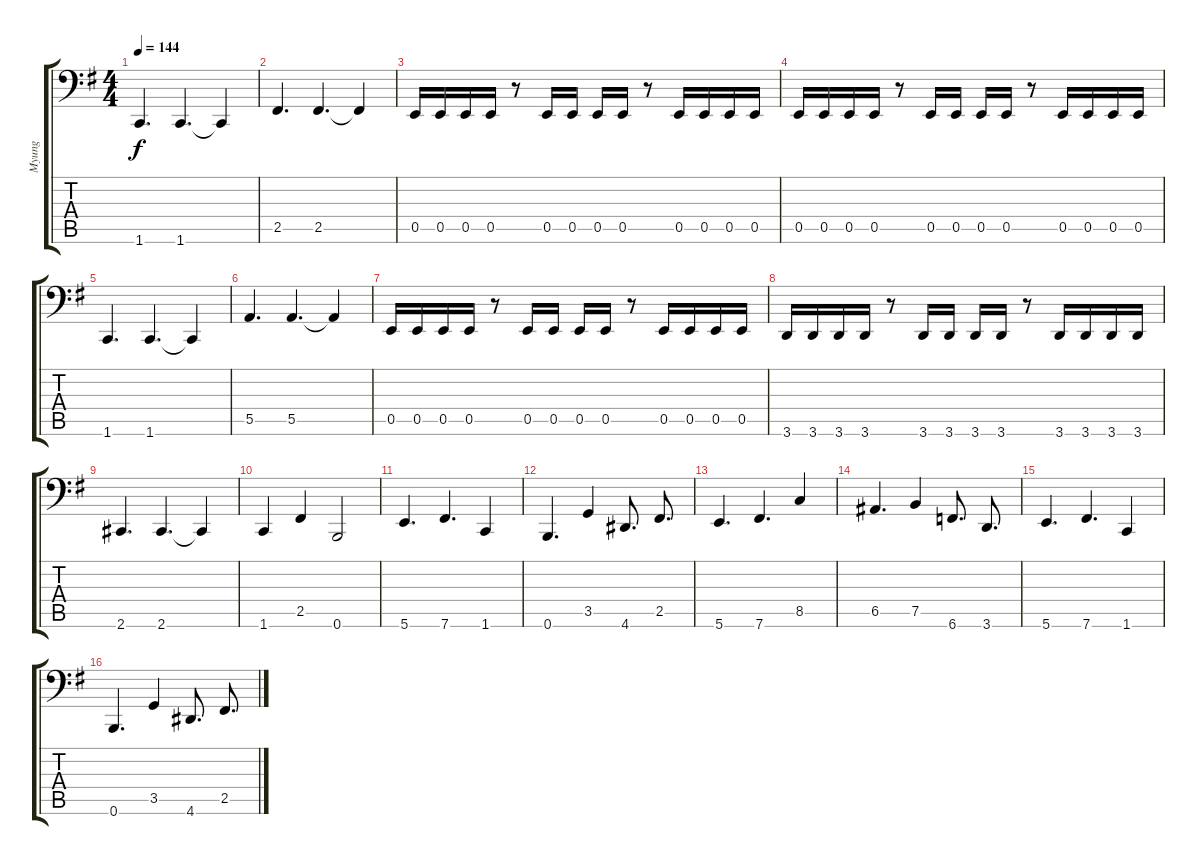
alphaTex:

\track ("Myung" "Myung") {instrument electricbassfinger}
\staff {score tabs}
\tuning (C3 G2 D2 A1 E1 B0) {hide}
\ts (4 4)
\tempo 144
\clef f4
\ks eminor
1.6.4{d dy f} 1.6.4{d} 1.6{t}.4 |
2.5.4{d} 2.5.4{d} 2.5{t}.4 |
0.5.16 0.5.16 0.5.16 0.5.16 r.8 0.5.16 0.5.16 0.5.16 0.5.16 r.8 0.5.16 0.5.16 0.5.16 0.5.16 |
0.5.16 0.5.16 0.5.16 0.5.16 r.8 0.5.16 0.5.16 0.5.16 0.5.16 r.8 0.5.16 0.5.16 0.5.16 0.5.16 |
1.6.4{d} 1.6.4{d} 1.6{t}.4 |
5.5.4{d} 5.5.4{d} 5.5{t}.4 |
0.5.16 0.5.16 0.5.16 0.5.16 r.8 0.5.16 0.5.16 0.5.16 0.5.16 r.8 0.5.16 0.5.16 0.5.16 0.5.16 |
3.6.16 3.6.16 3.6.16 3.6.16 r.8 3.6.16 3.6.16 3.6.16 3.6.16 r.8 3.6.16 3.6.16 3.6.16 3.6.16 |
2.6.4{d} 2.6.4{d} 2.6{t}.4 |
1.6.4 2.5.4 0.6.2 |
5.6.4{d} 7.6.4{d} 1.6.4 |
0.6.4{d} 3.5.4 4.6.8{d} 2.5.8{d} |
5.6.4{d} 7.6.4{d} 8.5.4 |
6.5.4{d} 7.5.4 6.6.8{d} 3.6.8{d} |
5.6.4{d} 7.6.4{d} 1.6.4 |
0.6.4{d} 3.5.4 4.6.8{d} 2.5.8{d}
